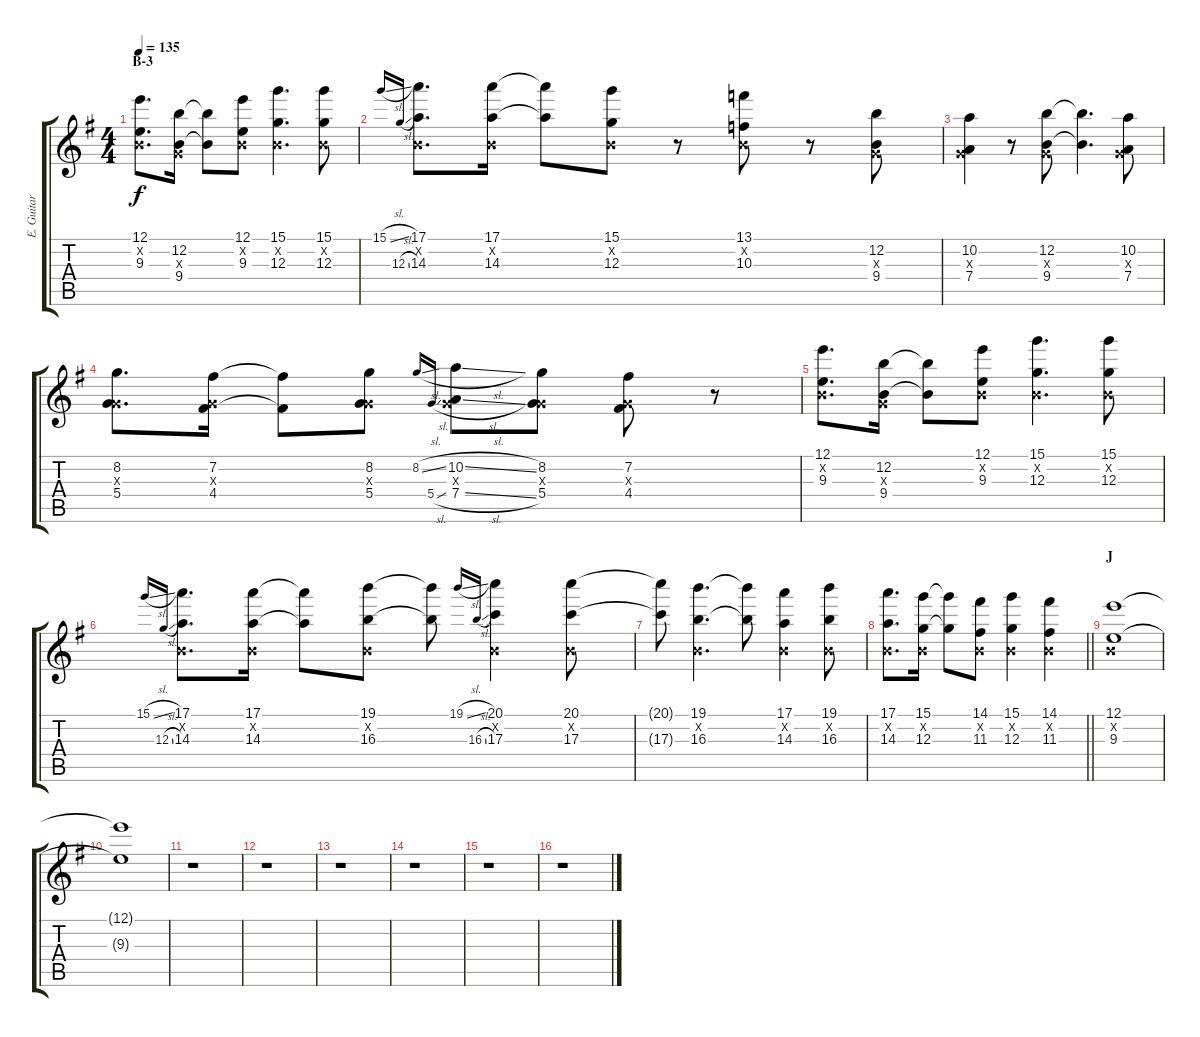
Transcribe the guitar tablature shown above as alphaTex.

\track ("E. Guitar" "E. Guitar") {instrument electricguitarjazz}
\staff {score tabs}
\tuning (E4 B3 G3 D3 A2 E2) {hide}
\ts (4 4)
\section ("" "B-3")
\tempo 135
\clef g2
\ks g
(12.1 0.2{x} 9.3).8{d dy f} (12.2 0.3{x} 9.4).16 (12.2{t} 9.4{t}).8 (12.1 0.2{x} 9.3).8 (15.1 0.2{x} 12.3).4{d} (15.1 0.2{x} 12.3).8 |
15.1{sl}.16{gr onbeat} 12.3{sl}.16{gr onbeat} (17.1 0.2{x} 14.3).8{d} (17.1 0.2{x} 14.3).16 (17.1{t} 14.3{t}).8 (15.1 0.2{x} 12.3).8 r.8 (13.1 0.2{x} 10.3).8 r.8 (12.2 0.3{x} 9.4).8 |
(10.2 0.3{x} 7.4).4 r.8 (12.2 0.3{x} 9.4).8 (12.2{t} 9.4{t}).4{d} (10.2 0.3{x} 7.4).8 |
(8.2 0.3{x} 5.4).8{d} (7.2 0.3{x} 4.4).16 (7.2{t} 4.4{t}).8 (8.2 0.3{x} 5.4).8 8.2{sl}.16{gr onbeat} 5.4{sl}.16{gr onbeat} (10.2{sl} 0.3{x} 7.4{sl}).8 (8.2 0.3{x} 5.4).8 (7.2 0.3{x} 4.4).8 r.8 |
(12.1 0.2{x} 9.3).8{d} (12.2 0.3{x} 9.4).16 (12.2{t} 9.4{t}).8 (12.1 0.2{x} 9.3).8 (15.1 0.2{x} 12.3).4{d} (15.1 0.2{x} 12.3).8 |
15.1{sl}.16{gr onbeat} 12.3{sl}.16{gr onbeat} (17.1 0.2{x} 14.3).8{d} (17.1 0.2{x} 14.3).16 (17.1{t} 14.3{t}).8 (19.1 0.2{x} 16.3).8 (19.1{t} 16.3{t}).8 19.1{sl}.16{gr onbeat} 16.3{sl}.16{gr onbeat} (20.1 0.2{x} 17.3).4 (20.1 0.2{x} 17.3).8 |
(20.1{t} 17.3{t}).8 (19.1 0.2{x} 16.3).4{d} (19.1{t} 16.3{t}).8 (17.1 0.2{x} 14.3).4 (19.1 0.2{x} 16.3).8 |
\barLineRight lightlight
(17.1 0.2{x} 14.3).8{d} (15.1 0.2{x} 12.3).16 (15.1{t} 12.3{t}).8 (14.1 0.2{x} 11.3).8 (15.1 0.2{x} 12.3).4 (14.1 0.2{x} 11.3).4 |
\section ("" "J")
(12.1 0.2{x} 9.3).1 |
(12.1{t} 9.3{t}).1 |
r.1 |
r.1 |
r.1 |
r.1 |
r.1 |
r.1
